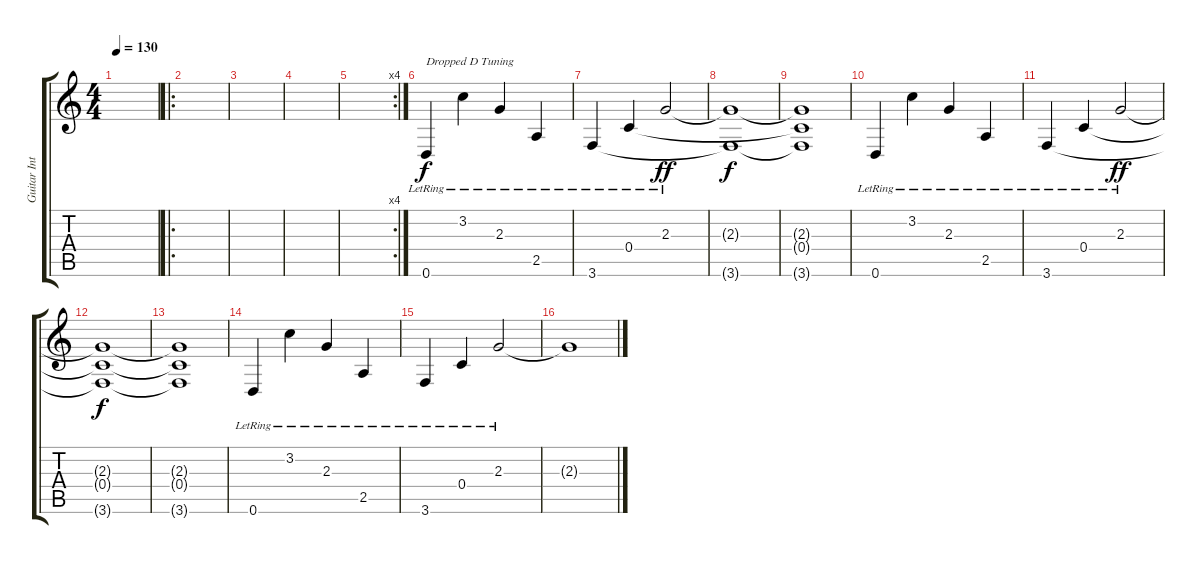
\track ("Guitar Intro,Solo" "Guitar Int") {instrument acousticguitarsteel}
\staff {score tabs}
\tuning (D4 A3 F3 C3 G2 D2) {hide}
\ts (4 4)
\tempo 130
\clef g2
\ks c
|
\ro
|
|
|
\rc 4
|
0.6{lr}.4{txt "Dropped D Tuning"} 3.2{lr}.4 2.3{lr}.4 2.5{lr}.4 |
3.6{lr}.4 0.4{lr}.4 2.3{lr}.2{dy ff} |
(2.3{t} 3.6{t}).1{dy f} |
(2.3{t} 0.4{t} 3.6{t}).1 |
0.6{lr}.4 3.2{lr}.4 2.3{lr}.4 2.5{lr}.4 |
3.6{lr}.4 0.4{lr}.4 2.3{lr}.2{dy ff} |
(2.3{t} 0.4{t} 3.6{t}).1{dy f} |
(2.3{t} 0.4{t} 3.6{t}).1 |
0.6{lr}.4 3.2{lr}.4 2.3{lr}.4 2.5{lr}.4 |
3.6{lr}.4 0.4{lr}.4 2.3{lr}.2 |
2.3{t}.1
